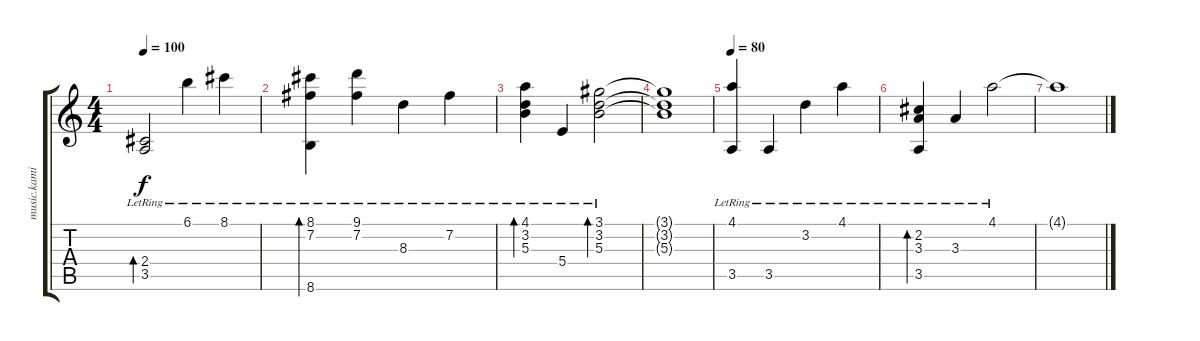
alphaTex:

\track ("" "music.kami") {instrument acousticguitarsteel}
\staff {score tabs}
\tuning (F4 B3 Gb3 B2 Gb2 Eb2) {hide}
\ts (4 4)
\tempo 100
\clef g2
\ks c
(2.4{lr} 3.5{lr}).2{bd 480 dy f} 6.1{lr}.4 8.1{lr}.4 |
(8.1{lr} 7.2{lr} 8.6{lr}).4{bd 480} (9.1{lr} 7.2{lr}).4 8.3{lr}.4 7.2{lr}.4 |
(4.1{lr} 3.2{lr} 5.3{lr}).4{bd 480} 5.4{lr}.4 (3.1{lr} 3.2{lr} 5.3{lr}).2{bd 480} |
(3.1{t} 3.2{t} 5.3{t}).1 |
\tempo 80
(4.1{lr} 3.5{lr}).4 3.5{lr}.4 3.2{lr}.4 4.1{lr}.4 |
(2.2{lr} 3.3{lr} 3.5{lr}).4{bd 480} 3.3{lr}.4 4.1{lr}.2 |
4.1{t}.1
